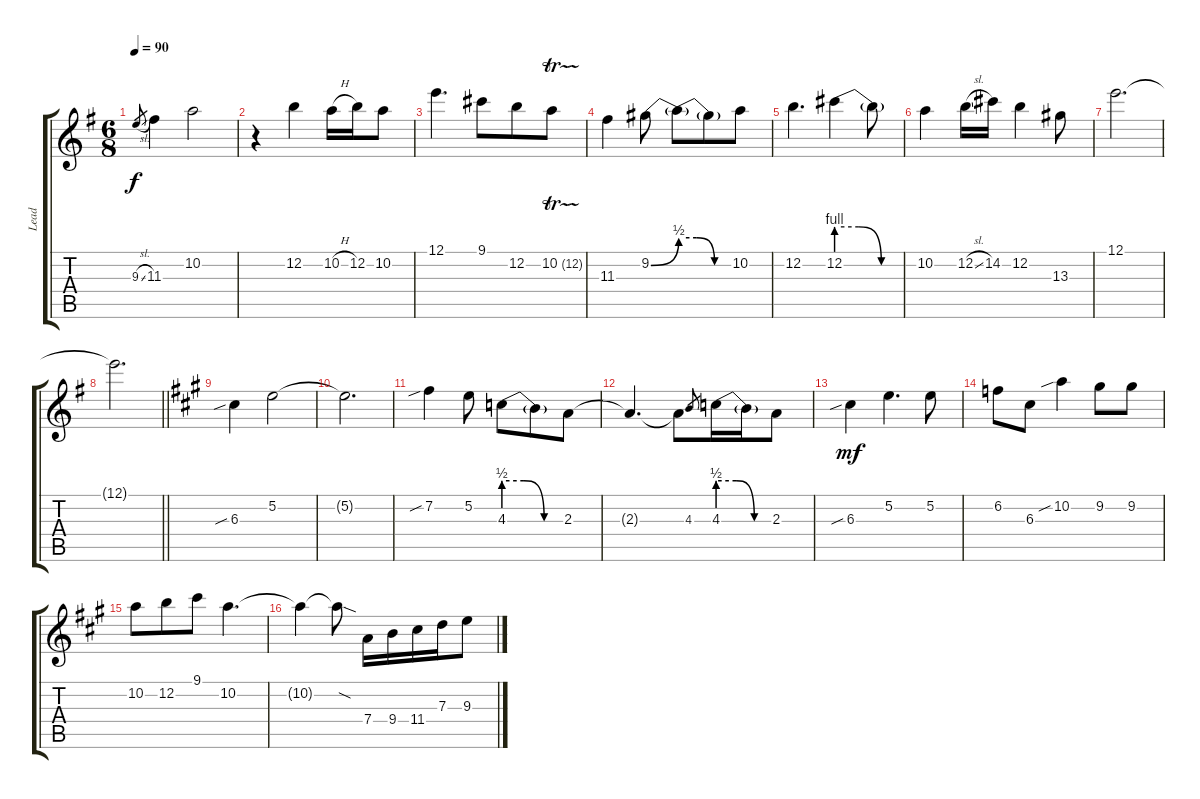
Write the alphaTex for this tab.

\track ("Lead" "Lead") {mute instrument electricguitarjazz}
\staff {score tabs}
\tuning (E4 B3 G3 D3 A2 E2) {hide}
\ts (6 8)
\tempo 90
\clef g2
\ks g
9.3{sl}.8{gr dy f} 11.3.4 10.2.2 |
r.4 12.2.4 10.2{h}.16 12.2.16 10.2.8 |
12.1.4{d} 9.1.8 12.2.8 10.2{tr (12 32)}.8 |
11.3.4 9.2{be (bend 0 0 60 2)}.8 9.2{be (custom 0 2 20 2 40 0 60 0) t}.8 9.2{t}.8 10.2.8 |
12.2.4{d} 12.2{be (custom 0 4 20 4 40 0 60 0)}.4 12.2{t}.8 |
10.2.4 12.2{sl}.16 14.2.16 12.2.4 13.3.8 |
12.1.2{d} |
\barLineRight lightlight
12.1{t}.2{d} |
\ks a
6.3{sib}.4 5.2.2 |
5.2{t}.2{d} |
7.2{sib}.4 5.2.8 4.3{be (custom 0 2 20 2 40 0 60 0)}.8 4.3{t}.8 2.3.8 |
2.3{t}.4{d} 2.3{t}.8 4.3.8{gr} 4.3{be (custom 0 2 20 2 40 0 60 0)}.16 4.3{t}.16 2.3.8 |
6.3{sib}.4{dy mf} 5.2.4{d} 5.2.8 |
6.2.8 6.3.8 10.2{sib}.4 9.2.8 9.2.8 |
10.2.8 12.2.8 9.1.8 10.2.4{d} |
10.2{t}.4 10.2{sod t}.8 7.4.16 9.4.16 11.4.16 7.3.16 9.3.8
